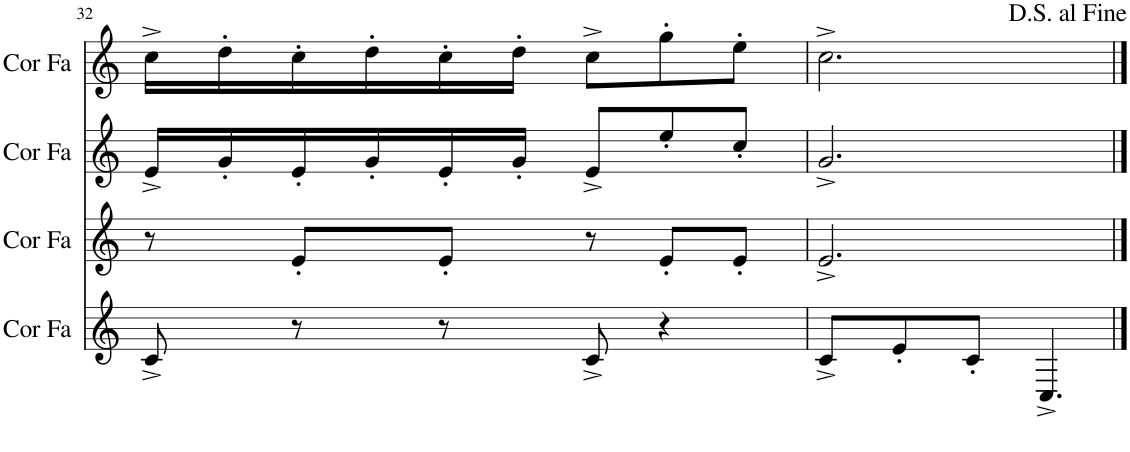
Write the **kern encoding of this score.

**kern	**kern	**kern	**kern
*part4	*part3	*part2	*part1
*staff4	*staff3	*staff2	*staff1
*I"Cor en Fa	*I"Cor en Fa	*I"Cor en Fa	*I"Cor en Fa
*I'Cor Fa	*I'Cor Fa	*I'Cor Fa	*I'Cor Fa
!!LO:PB:g=z
*clefG2	*clefG2	*clefG2	*clefG2
*Trd4c7	*Trd4c7	*Trd4c7	*Trd4c7
*k[]	*k[]	*k[]	*k[]
*M6/8	*M6/8	*M6/8	*M6/8
=32	=32	=32	=32
8c^/	8r	16e^/LL	16cc^\LL
.	.	16g'/	16dd'\
8r	8e'/L	16e'/	16cc'\
.	.	16g'/	16dd'\
8r	8e'/J	16e'/	16cc'\
.	.	16g'/JJ	16dd'\JJ
8c^/	8r	8e^/L	8cc^\L
4r	8e'/L	8ee'/	8gg'\
.	8e'/J	8cc'/J	8ee'\J
=33	=33	=33	=33
8c^/L	2.e^/	2.g^/	2.cc^\
8e'/	.	.	.
8c'/J	.	.	.
4.C^/	.	.	.
==	==	==	==
*-	*-	*-	*-
